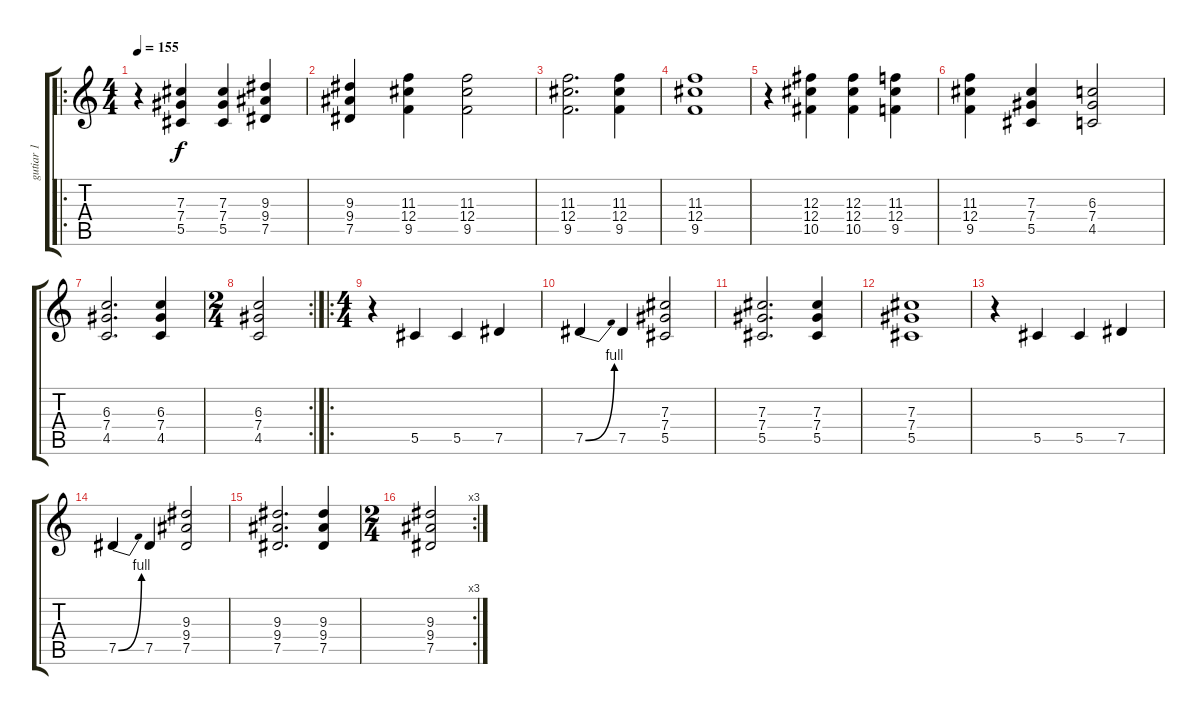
\track ("gutiar 1" "gutiar 1") {instrument overdrivenguitar}
\staff {score tabs}
\tuning (Eb4 Bb3 Gb3 Db3 Ab2 Eb2) {hide}
\ro
\ts (4 4)
\tempo 155
\clef g2
\ks c
r.4{dy f instrument overdrivenguitar} (7.3 7.4 5.5).4 (7.3 7.4 5.5).4 (9.3 9.4 7.5).4 |
(9.3 9.4 7.5).4 (11.3 12.4 9.5).4 (11.3 12.4 9.5).2 |
(11.3 12.4 9.5).2{d} (11.3 12.4 9.5).4 |
(11.3 12.4 9.5).1 |
r.4{instrument overdrivenguitar} (12.3 12.4 10.5).4 (12.3 12.4 10.5).4 (11.3 12.4 9.5).4 |
(11.3 12.4 9.5).4 (7.3 7.4 5.5).4 (6.3 7.4 4.5).2 |
(6.3 7.4 4.5).2{d} (6.3 7.4 4.5).4 |
\rc 2
\ts (2 4)
(6.3 7.4 4.5).2 |
\ro
\ts (4 4)
r.4 5.5.4 5.5.4 7.5.4 |
7.5{be (bend 0 0 60 4)}.4 7.5.4 (7.3 7.4 5.5).2 |
(7.3 7.4 5.5).2{d} (7.3 7.4 5.5).4 |
(7.3 7.4 5.5).1 |
r.4 5.5.4 5.5.4 7.5.4 |
7.5{be (bend 0 0 60 4)}.4 7.5.4 (9.3 9.4 7.5).2 |
(9.3 9.4 7.5).2{d} (9.3 9.4 7.5).4 |
\rc 3
\ts (2 4)
(9.3 9.4 7.5).2
